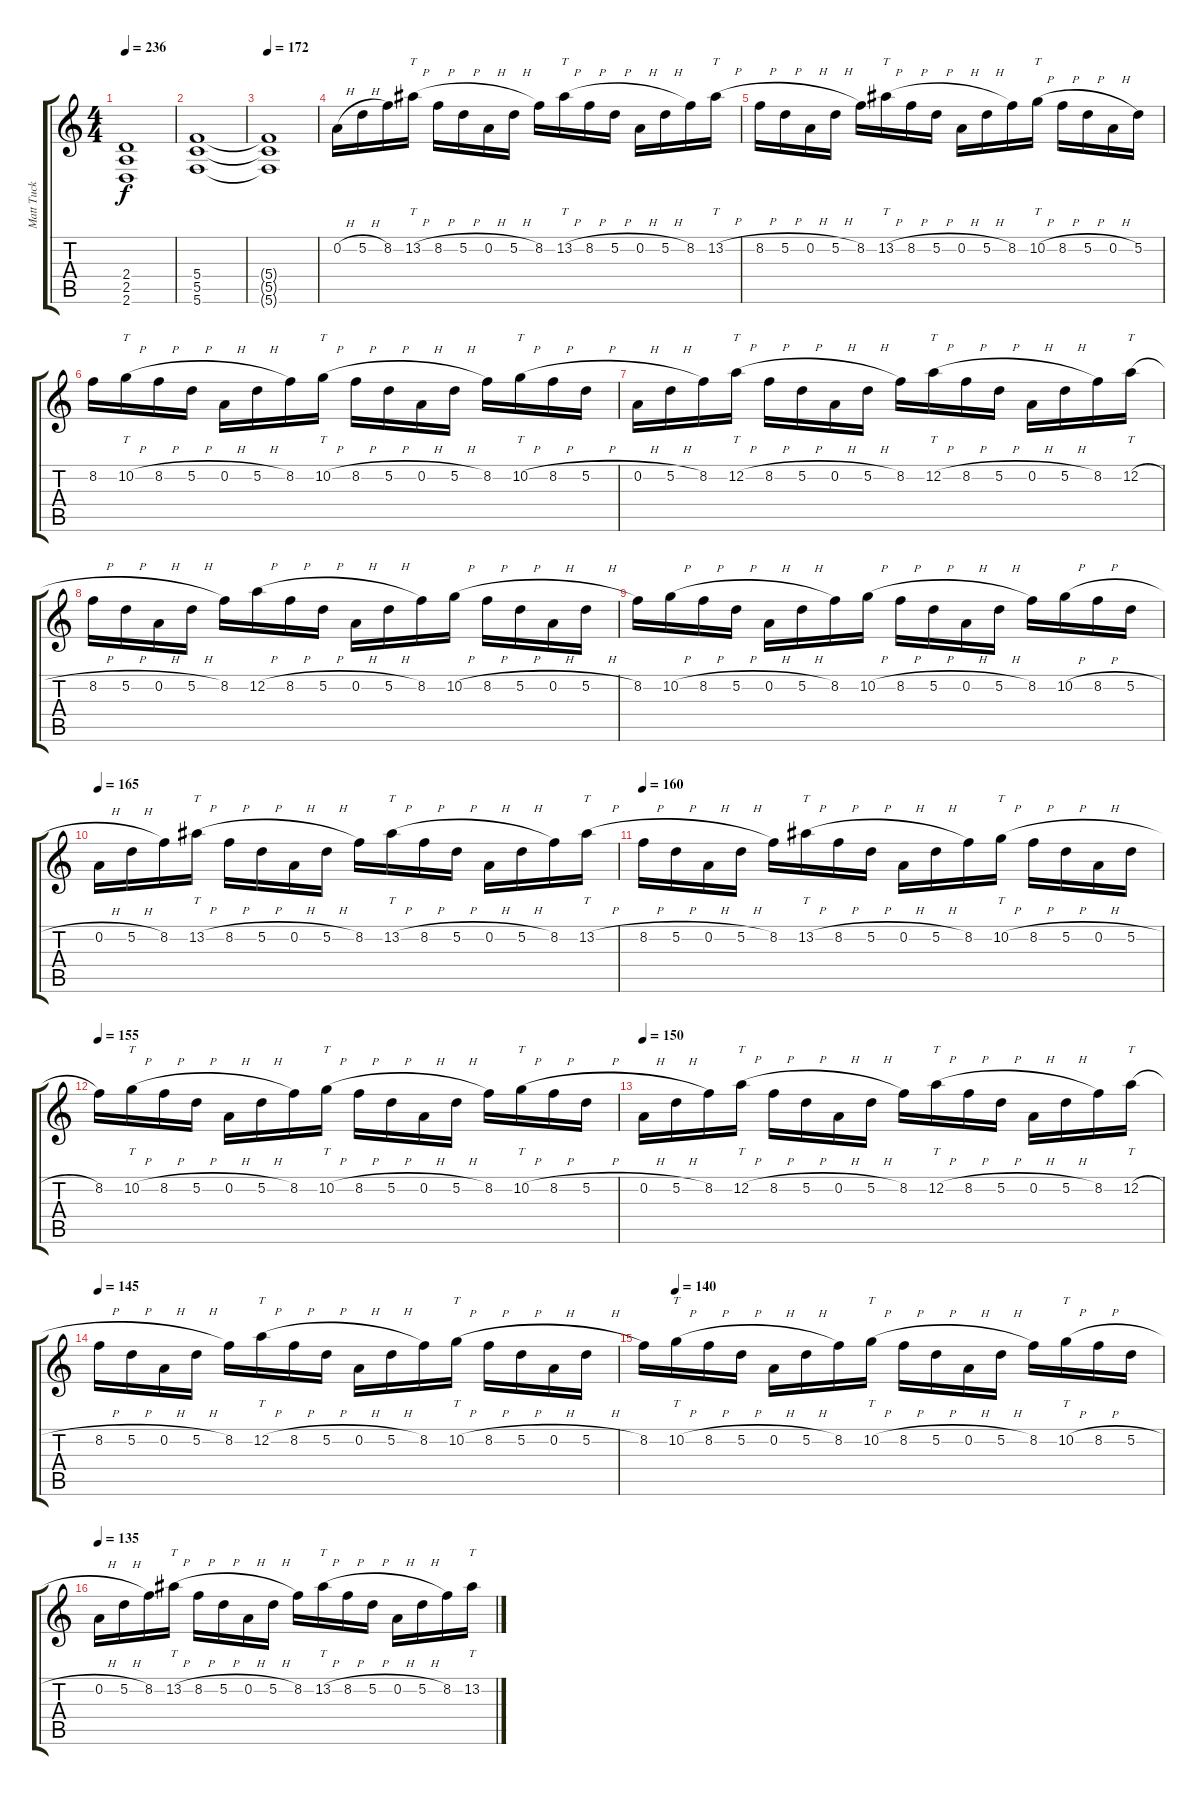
\track ("Matt Tuck" "Matt Tuck") {instrument distortionguitar}
\staff {score tabs}
\tuning (D4 A3 F3 C3 G2 C2) {hide}
\ts (4 4)
\tempo 236
\clef g2
\ks c
(2.4{t} 2.5{t} 2.6{t}).1{dy f} |
(5.4 5.5 5.6).1 |
\tempo 172
(5.4{t} 5.5{t} 5.6{t}).1 |
0.2{h}.16 5.2{h}.16 8.2.16 13.2{h}.16{tt} 8.2{h}.16 5.2{h}.16 0.2{h}.16 5.2{h}.16 8.2.16 13.2{h}.16{tt} 8.2{h}.16 5.2{h}.16 0.2{h}.16 5.2{h}.16 8.2.16 13.2{h}.16{tt} |
8.2{h}.16 5.2{h}.16 0.2{h}.16 5.2{h}.16 8.2.16 13.2{h}.16{tt} 8.2{h}.16 5.2{h}.16 0.2{h}.16 5.2{h}.16 8.2.16 10.2{h}.16{tt} 8.2{h}.16 5.2{h}.16 0.2{h}.16 5.2.16 |
8.2.16 10.2{h}.16{tt} 8.2{h}.16 5.2{h}.16 0.2{h}.16 5.2{h}.16 8.2.16 10.2{h}.16{tt} 8.2{h}.16 5.2{h}.16 0.2{h}.16 5.2{h}.16 8.2.16 10.2{h}.16{tt} 8.2{h}.16 5.2{h}.16 |
0.2{h}.16 5.2{h}.16 8.2.16 12.2{h}.16{tt} 8.2{h}.16 5.2{h}.16 0.2{h}.16 5.2{h}.16 8.2.16 12.2{h}.16{tt} 8.2{h}.16 5.2{h}.16 0.2{h}.16 5.2{h}.16 8.2.16 12.2{h}.16{tt} |
8.2{h}.16 5.2{h}.16 0.2{h}.16 5.2{h}.16 8.2.16 12.2{h}.16 8.2{h}.16 5.2{h}.16 0.2{h}.16 5.2{h}.16 8.2.16 10.2{h}.16 8.2{h}.16 5.2{h}.16 0.2{h}.16 5.2{h}.16 |
8.2.16 10.2{h}.16 8.2{h}.16 5.2{h}.16 0.2{h}.16 5.2{h}.16 8.2.16 10.2{h}.16 8.2{h}.16 5.2{h}.16 0.2{h}.16 5.2{h}.16 8.2.16 10.2{h}.16 8.2{h}.16 5.2{h}.16 |
\tempo 165
0.2{h}.16 5.2{h}.16 8.2.16 13.2{h}.16{tt} 8.2{h}.16 5.2{h}.16 0.2{h}.16 5.2{h}.16 8.2.16 13.2{h}.16{tt} 8.2{h}.16 5.2{h}.16 0.2{h}.16 5.2{h}.16 8.2.16 13.2{h}.16{tt} |
\tempo 160
8.2{h}.16 5.2{h}.16 0.2{h}.16 5.2{h}.16 8.2.16 13.2{h}.16{tt} 8.2{h}.16 5.2{h}.16 0.2{h}.16 5.2{h}.16 8.2.16 10.2{h}.16{tt} 8.2{h}.16 5.2{h}.16 0.2{h}.16 5.2{h}.16 |
\tempo 155
8.2.16 10.2{h}.16{tt} 8.2{h}.16 5.2{h}.16 0.2{h}.16 5.2{h}.16 8.2.16 10.2{h}.16{tt} 8.2{h}.16 5.2{h}.16 0.2{h}.16 5.2{h}.16 8.2.16 10.2{h}.16{tt} 8.2{h}.16 5.2{h}.16 |
\tempo 150
0.2{h}.16 5.2{h}.16 8.2.16 12.2{h}.16{tt} 8.2{h}.16 5.2{h}.16 0.2{h}.16 5.2{h}.16 8.2.16 12.2{h}.16{tt} 8.2{h}.16 5.2{h}.16 0.2{h}.16 5.2{h}.16 8.2.16 12.2{h}.16{tt} |
\tempo 145
8.2{h}.16 5.2{h}.16 0.2{h}.16 5.2{h}.16 8.2.16 12.2{h}.16{tt} 8.2{h}.16 5.2{h}.16 0.2{h}.16 5.2{h}.16 8.2.16 10.2{h}.16{tt} 8.2{h}.16 5.2{h}.16 0.2{h}.16 5.2{h}.16 |
\tempo (140 0.0625)
8.2.16 10.2{h}.16{tt} 8.2{h}.16 5.2{h}.16 0.2{h}.16 5.2{h}.16 8.2.16 10.2{h}.16{tt} 8.2{h}.16 5.2{h}.16 0.2{h}.16 5.2{h}.16 8.2.16 10.2{h}.16{tt} 8.2{h}.16 5.2{h}.16 |
\tempo 135
0.2{h}.16 5.2{h}.16 8.2.16 13.2{h}.16{tt} 8.2{h}.16 5.2{h}.16 0.2{h}.16 5.2{h}.16 8.2.16 13.2{h}.16{tt} 8.2{h}.16 5.2{h}.16 0.2{h}.16 5.2{h}.16 8.2.16 13.2{h}.16{tt}
